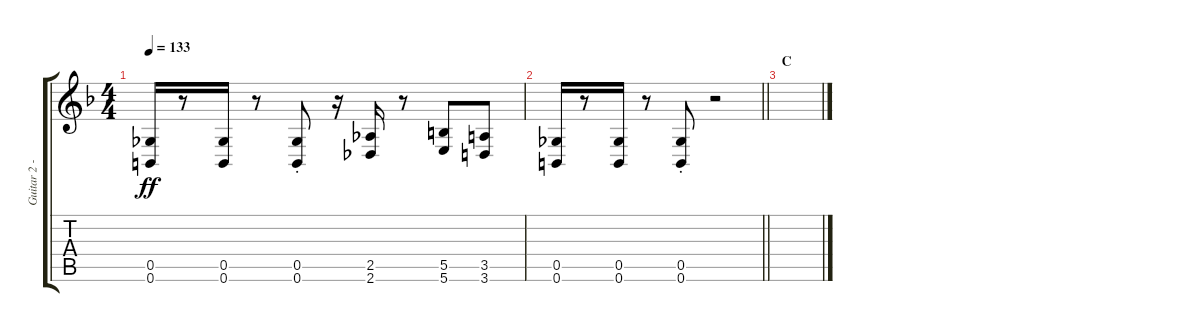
\track ("Guitar 2 - Uruha" "Guitar 2 -") {instrument distortionguitar}
\staff {score tabs}
\tuning (Db4 Ab3 E3 B2 Gb2 B1) {hide}
\ts (4 4)
\tempo 133
\clef g2
\ks f
(0.5 0.6).16{dy ff} r.8 (0.5 0.6).16 r.8 (0.5{st} 0.6{st}).8 r.16 (2.5 2.6).16 r.8 (5.5 5.6).8 (3.5 3.6).8 |
\barLineRight lightlight
(0.5 0.6).16 r.8 (0.5 0.6).16 r.8 (0.5{st} 0.6{st}).8 r.2 |
\section ("" "C")
